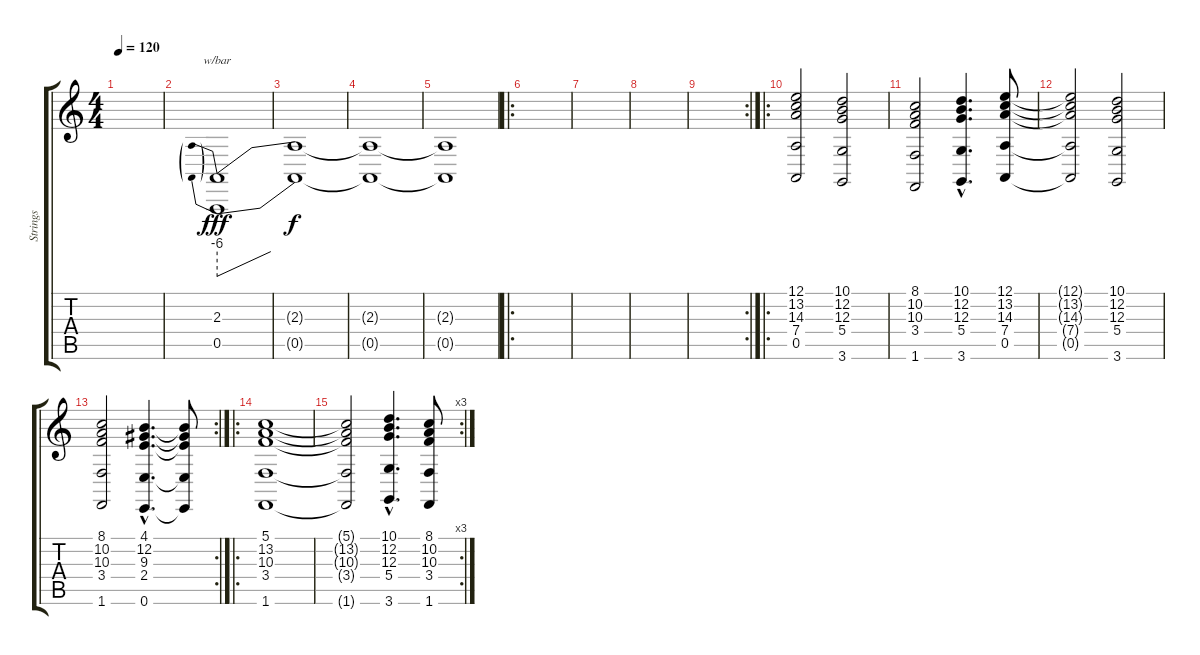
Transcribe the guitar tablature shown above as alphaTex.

\track ("Strings" "Strings") {instrument stringensemble2}
\staff {score tabs}
\tuning (E4 B3 G3 D3 A2 E2) {hide}
\ts (4 4)
\tempo 120
\clef g2
\ks c
|
(2.3 0.5).1{tbe (predivedive default 0 -24 60 0) dy fff} |
(2.3{t} 0.5{t}).1{dy f} |
(2.3{t} 0.5{t}).1 |
(2.3{t} 0.5{t}).1 |
\ro
|
|
|
\rc 2
|
\ro
(12.1 13.2 14.3 7.4 0.5).2 (10.1 12.2 12.3 5.4 3.6).2 |
(8.1 10.2 10.3 3.4 1.6).2 (10.1{hac} 12.2{hac} 12.3{hac} 5.4{hac} 3.6{hac}).4{d} (12.1 13.2 14.3 7.4 0.5).8 |
(12.1{t} 13.2{t} 14.3{t} 7.4{t} 0.5{t}).2 (10.1 12.2 12.3 5.4 3.6).2 |
\rc 2
(8.1 10.2 10.3 3.4 1.6).2 (4.1{hac} 12.2{hac} 9.3{hac} 2.4{hac} 0.6{hac}).4{d} (4.1{t} 12.2{t} 9.3{t} 2.4{t} 0.6{t}).8 |
\ro
(5.1 13.2 10.3 3.4 1.6).1 |
\rc 3
(5.1{t} 13.2{t} 10.3{t} 3.4{t} 1.6{t}).2 (10.1{hac} 12.2{hac} 12.3{hac} 5.4{hac} 3.6{hac}).4{d} (8.1 10.2 10.3 3.4 1.6).8
